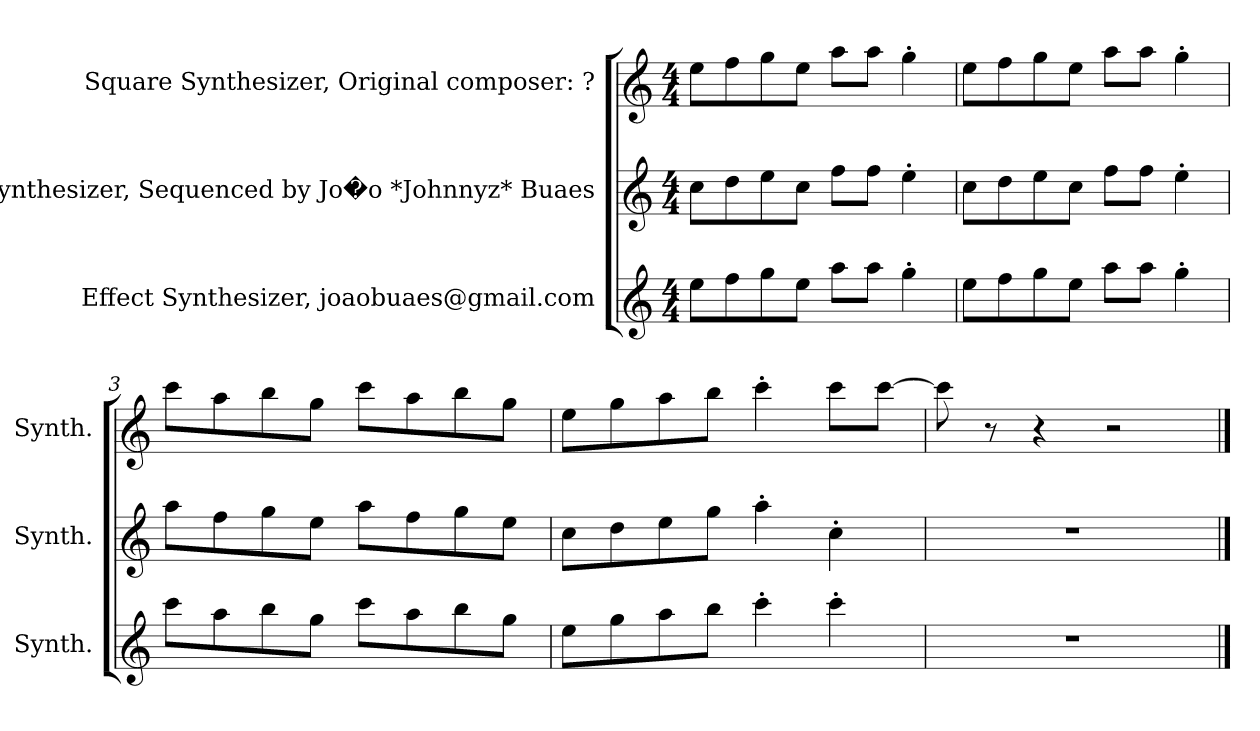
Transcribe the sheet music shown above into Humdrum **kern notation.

**kern	**kern	**kern
*part3	*part2	*part1
*staff3	*staff2	*staff1
*I"Effect Synthesizer, joaobuaes@gmail.com	*I"Square Synthesizer, Sequenced by Jo�o *Johnnyz* Buaes	*I"Square Synthesizer, Original composer: ?
*I'Synth.	*I'Synth.	*I'Synth.
*clefG2	*clefG2	*clefG2
*k[]	*k[]	*k[]
*M4/4	*M4/4	*M4/4
*MM160	*MM160	*MM160
=1	=1	=1
8ee\L	8cc\L	8ee\L
8ff\	8dd\	8ff\
8gg\	8ee\	8gg\
8ee\J	8cc\J	8ee\J
8aa\L	8ff\L	8aa\L
8aa\J	8ff\J	8aa\J
4gg'\	4ee'\	4gg'\
=2	=2	=2
8ee\L	8cc\L	8ee\L
8ff\	8dd\	8ff\
8gg\	8ee\	8gg\
8ee\J	8cc\J	8ee\J
8aa\L	8ff\L	8aa\L
8aa\J	8ff\J	8aa\J
4gg'\	4ee'\	4gg'\
!!LO:LB:g=z
=3	=3	=3
8ccc\L	8aa\L	8ccc\L
8aa\	8ff\	8aa\
8bb\	8gg\	8bb\
8gg\J	8ee\J	8gg\J
8ccc\L	8aa\L	8ccc\L
8aa\	8ff\	8aa\
8bb\	8gg\	8bb\
8gg\J	8ee\J	8gg\J
=4	=4	=4
8ee\L	8cc\L	8ee\L
8gg\	8dd\	8gg\
8aa\	8ee\	8aa\
8bb\J	8gg\J	8bb\J
4ccc'\	4aa'\	4ccc'\
4ccc'\	4cc'\	8ccc\L
.	.	[8ccc\J
=5	=5	=5
1r	1r	8ccc\]
.	.	8r
.	.	4r
.	.	2r
==	==	==
*-	*-	*-
